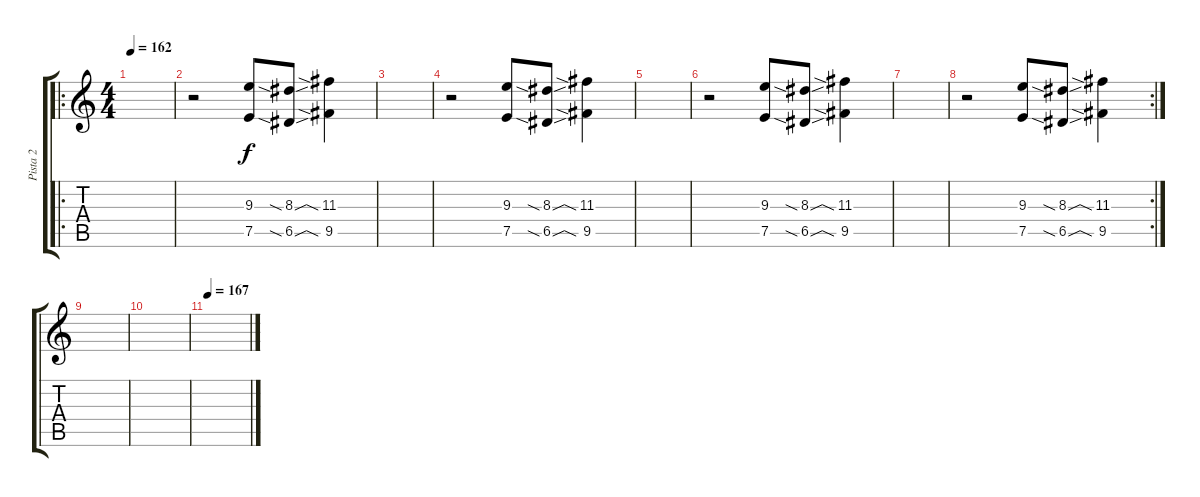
\track ("Pista 2" "Pista 2") {instrument overdrivenguitar}
\staff {score tabs}
\tuning (E4 B3 G3 D3 A2 E2) {hide}
\ro
\ts (4 4)
\tempo 162
\clef g2
\ks c
|
r.2 (9.3 7.5).8 (8.3{sia sou} 6.5{sia sou}).8 (11.3{sia} 9.5{sia}).4 |
|
r.2 (9.3 7.5).8 (8.3{sia sou} 6.5{sia sou}).8 (11.3{sia} 9.5{sia}).4 |
|
r.2 (9.3 7.5).8 (8.3{sia sou} 6.5{sia sou}).8 (11.3{sia} 9.5{sia}).4 |
|
\rc 2
r.2 (9.3 7.5).8 (8.3{sia sou} 6.5{sia sou}).8 (11.3{sia} 9.5{sia}).4 |
|
|
\tempo 167
